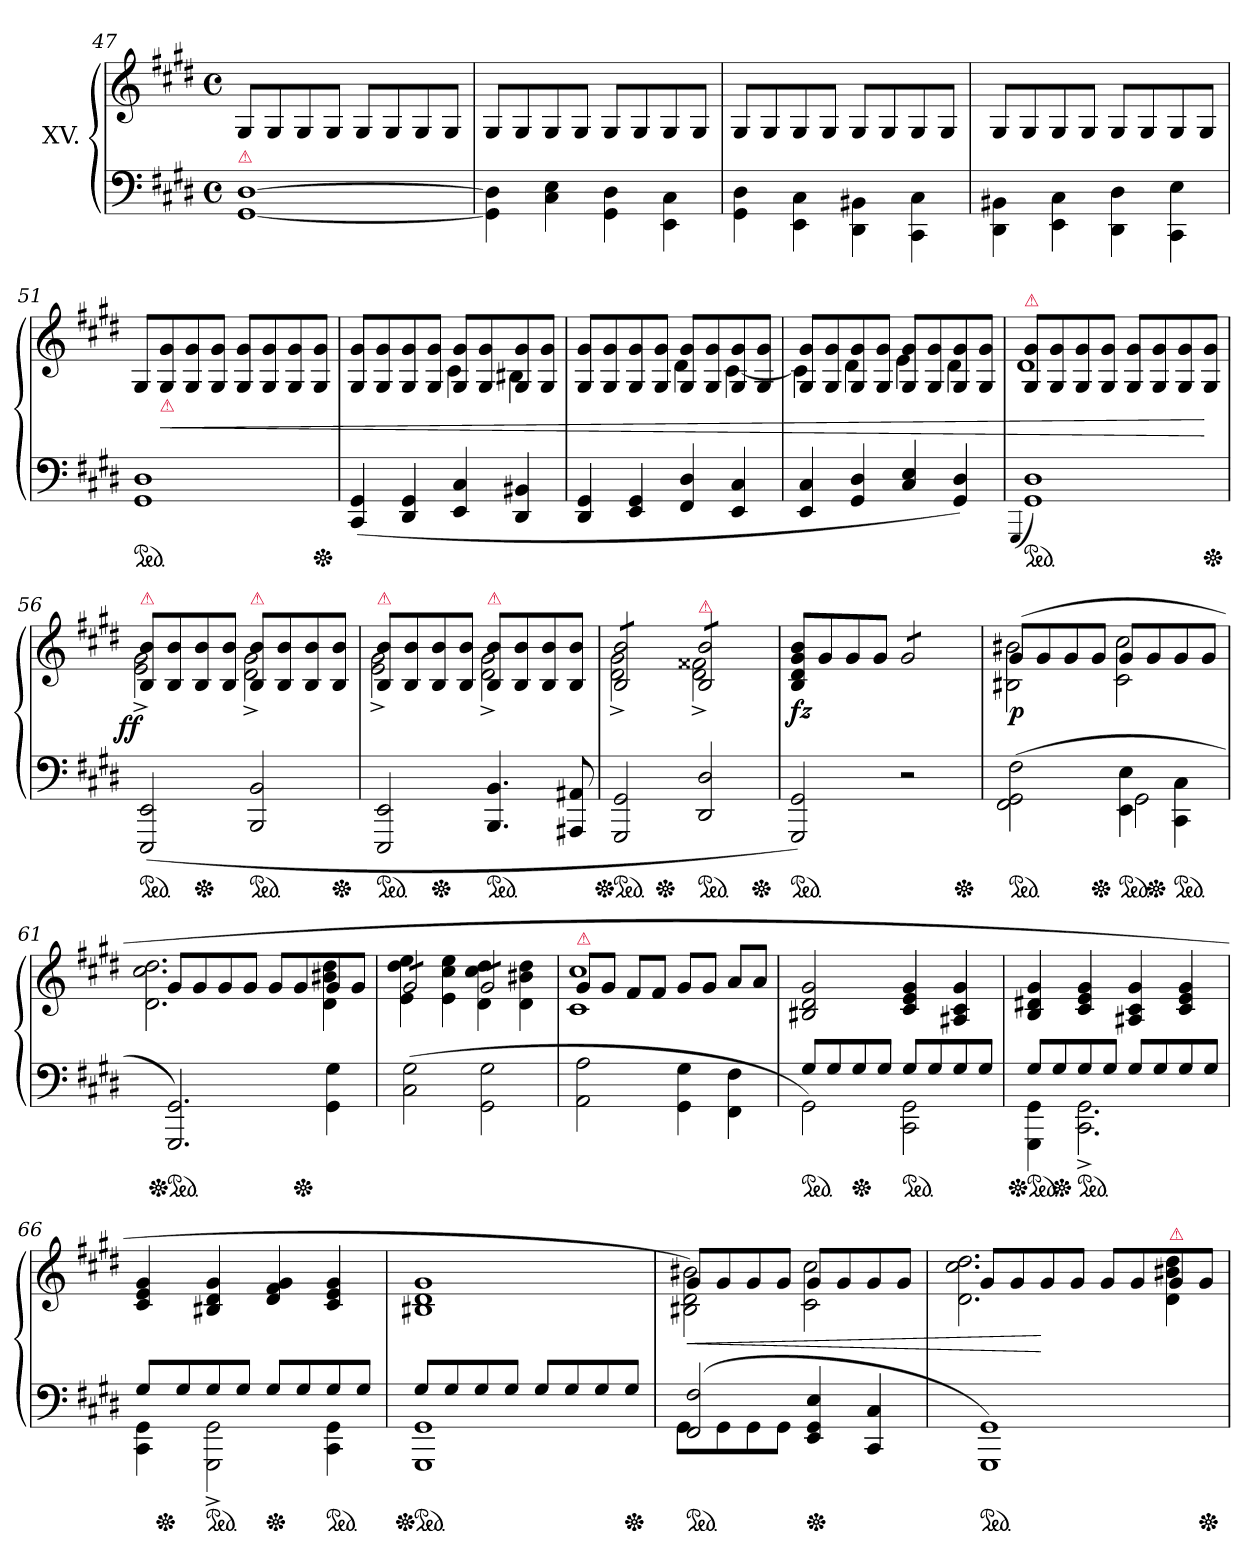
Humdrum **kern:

**kern	**kern	**dynam
*part1	*part1	*part1
*staff2	*staff1	*staff1/2
*I"XV.	*	*
*clefF4	*clefG2	*
*k[f#c#g#d#]	*k[f#c#g#d#]	*
*M4/4	*M4/4	*
*met(c)	*met(c)	*
=47	=47	=47
!LO:TX:a:color=crimson:t=⚠	!	!
[1GG#\ [1D#\	8G#/L	.
.	8G#/	.
.	8G#/	.
.	8G#/J	.
.	8G#/L	.
.	8G#/	.
.	8G#/	.
.	8G#/J	.
=48	=48	=48
4GG#]\ 4D#]\	8G#/L	.
.	8G#/	.
4C#\ 4E\	8G#/	.
.	8G#/J	.
4GG#\ 4D#\	8G#/L	.
.	8G#/	.
4EE\ 4C#\	8G#/	.
.	8G#/J	.
=49	=49	=49
4GG#\ 4D#\	8G#/L	.
.	8G#/	.
4EE\ 4C#\	8G#/	.
.	8G#/J	.
4DD#\ 4BB#X\	8G#/L	.
.	8G#/	.
4CC#\ 4C#\	8G#/	.
.	8G#/J	.
=50	=50	=50
4DD#\ 4BB#X\	8G#/L	.
.	8G#/	.
4EE\ 4C#\	8G#/	.
.	8G#/J	.
4DD#\ 4D#\	8G#/L	.
.	8G#/	.
4CC#\ 4E\	8G#/	.
.	8G#/J	.
=51	=51	=51
!LO:TX:a:color=crimson:t=⚠	!	!
*ped	*	*
1GG# 1D#	8G#L	.
!	!LO:TX:b:i:color=crimson:t=⚠	!
.	8G# 8g#	<
.	8G# 8g#	.
.	8G# 8g#J	.
.	8G# 8g#L	.
.	8G# 8g#	.
.	8G# 8g#	.
*Xped	*	*
.	8G# 8g#J	.
=52	=52	=52
*	*^	*
(<4CC# 4GG#	8G# 8g#L	2rDyy	.
.	8G# 8g#	.	.
4DD# 4GG#	8G# 8g#	.	.
.	8G# 8g#J	.	.
4EE 4C#	8G# 8g#L	4c#	.
.	8G# 8g#	.	.
4DD# 4BB#X	8G# 8g#	4B#X	.
.	8G# 8g#J	.	.
=53	=53	=53	=53
4DD# 4GG#	8G# 8g#L	2rDyy	.
.	8G# 8g#	.	.
4EE 4GG#	8G# 8g#	.	.
.	8G# 8g#J	.	.
4FF# 4D#	8G# 8g#L	4d#	.
.	8G# 8g#	.	.
4EE 4C#	8G# 8g#	[4c#	.
.	8G# 8g#J	.	.
=54	=54	=54	=54
4EE 4C#	8G# 8g#L	4c#]	.
.	8G# 8g#	.	.
4GG# 4D#	8G# 8g#	4d#	.
.	8G# 8g#J	.	.
4C#/ 4E/	8G# 8g#L	4e	.
.	8G# 8g#	.	.
4GG# 4D#)	8G# 8g#	4d#	.
.	8G# 8g#J	.	.
=55	=55	=55	=55
(<4qqGGG#/	.	.	.
!	!LO:TX:a:color=crimson:t=⚠	!	!
!LO:TX:a:color=crimson:t=⚠	!	!	!
*ped	*	*	*
1GG# 1D#)	8G# 8g#L	1d#	.
.	8G# 8g#	.	.
.	8G# 8g#	.	.
.	8G# 8g#J	.	.
.	8G# 8g#L	.	.
.	8G# 8g#	.	.
.	8G# 8g#	.	.
*Xped	*	*	*
.	8G# 8g#J	.	[
=56	=56	=56	=56
!	!LO:TX:a:color=crimson:t=⚠	!	!
!	!	!	!LO:DY:rj
*ped	*	*	*
(>2EEE 2EE	8B 8bL	2e^< 2g#^<	ff
.	8B 8b	.	.
*Xped	*	*	*
.	8B 8b	.	.
.	8B 8bJ	.	.
!	!LO:TX:a:color=crimson:t=⚠	!	!
*ped	*	*	*
2BBB 2BB	8B 8bL	2d#^< 2g#^<	.
.	8B 8b	.	.
.	8B 8b	.	.
*Xped	*	*	*
.	8B 8bJ	.	.
=57	=57	=57	=57
!	!LO:TX:a:color=crimson:t=⚠	!	!
*ped	*	*	*
2EEE 2EE	8B 8bL	2e^< 2g#^<	.
.	8B 8b	.	.
*Xped	*	*	*
.	8B 8b	.	.
.	8B 8bJ	.	.
!	!LO:TX:a:color=crimson:t=⚠	!	!
*ped	*	*	*
4.BBB 4.BB	8B 8bL	2d#^< 2g#^<	.
.	8B 8b	.	.
.	8B 8b	.	.
8AAA#X 8AA#X	8B 8bJ	.	.
=58	=58	=58	=58
!	!LO:TX:a:color=crimson:t=⚠	!	!
!LO:TX:a:color=crimson:t=⚠	!	!	!
*	*^	*^	*
*Xped	*	*	*	*	*
*ped	*	*	*	*	*
*	*tremolo	*	*	*	*
2GGG# 2GG#	8B 8bL	2d#^< 2g#^<	4ryy	2..ryy	.
.	8B 8b	.	.	.	.
*Xped	*	*	*	*	*
.	8B 8b	.	2.ryy	.	.
.	8B 8bJ	.	.	.	.
!	!LO:TX:a:color=crimson:t=⚠	!	!	!	!
*ped	*	*	*	*	*
2DD# 2D#	8B 8bL	2d#^< 2f##X^<	.	.	.
.	8B 8b	.	.	.	.
.	8B 8b	.	.	.	.
*Xped	*	*	*	*	*
.	8B 8bJ	.	.	8ryy	.
*	*Xtremolo	*	*	*	*
*	*v	*v	*v	*v	*
=59	=59	=59
*ped	*	*
*	*^	*
2GGG# 2GG#)	8B 8d# 8g# 8bL	2..ryy	fz
.	8g#	.	.
.	8g#	.	.
.	8g#J	.	.
*	*tremolo	*	*
2r	8g#L	.	.
.	8g#	.	.
.	8g#	.	.
*Xped	*	*	*
.	8g#J	8ryy	.
*	*Xtremolo	*	*
=60	=60	=60	=60
*^	*	*	*
*ped	*	*	*	*
(>2FF#\ 2GG#\ 2F#\	2rFFFyy	(>8g#L	2B#X 2b#X	p
.	.	8g#	.	.
.	.	8g#	.	.
*Xped	*	*	*	*
.	.	8g#J	.	.
!LO:TX:a:color=crimson:t=⚠	!	!	!	!
*ped	*	*	*	*
4EE\ 4E\	2GG#	8g#L	2c# 2cc#	.
*Xped	*	*	*	*
.	.	8g#	.	.
*ped	*	*	*	*
4CC#\ 4C#\	.	8g#	.	.
.	.	8g#J	.	.
*v	*v	*	*	*
=61	=61	=61	=61
*Xped	*	*	*
*ped	*	*	*
2.GGG# 2.GG#)	8g#L	2.d# 2.cc# 2.dd#	.
.	8g#	.	.
.	8g#	.	.
.	8g#J	.	.
.	8g#L	.	.
*Xped	*	*	*
.	8g#	.	.
4GG#\ 4G#\	8g#	4d# 4b#X 4dd#	.
.	8g#J	.	.
=62	=62	=62	=62
*	*tremolo	*	*
(>2C# 2G#	8g#L	4e 4dd# 4ee	.
.	8g#	.	.
.	8g#	4e 4cc# 4ee	.
.	8g#J	.	.
2GG#\ 2G#\	8g#L	4d# 4cc# 4dd#	.
.	8g#	.	.
.	8g#	4d# 4b#X 4dd#	.
.	8g#J	.	.
*	*Xtremolo	*	*
=63	=63	=63	=63
!	!LO:TX:a:color=crimson:t=⚠	!	!
2AA 2A	8g#L	1c# 1cc#	.
.	8g#J	.	.
.	8f#L	.	.
.	8f#J	.	.
4GG#\ 4G#\	8g#L	.	.
.	8g#J	.	.
4FF#\ 4F#\	8aL	.	.
.	8aJ	.	.
*	*v	*v	*
=64	=64	=64
*^	*	*
*ped	*	*	*
8G#L	2GG#)	2B#X 2d# 2g#	.
8G#	.	.	.
*Xped	*	*	*
8G#	.	.	.
8G#J	.	.	.
*ped	*	*	*
8G#L	2CC# 2GG#	4c# 4e 4g#	.
8G#	.	.	.
8G#	.	4A#X 4c# 4g#	.
8G#J	.	.	.
=65	=65	=65	=65
*Xped	*	*	*
*ped	*	*	*
8G#L	4GGG# 4GG#	4B 4d#X 4g#	.
*Xped	*	*	*
8G#	.	.	.
!LO:TX:a:color=crimson:t=⚠	!	!	!
*ped	*	*	*
8G#	2.CC#^> 2.GG#^>	4c# 4e 4g#	.
8G#J	.	.	.
8G#L	.	4A#X 4c# 4g#	.
8G#	.	.	.
8G#	.	4c# 4e 4g#	.
8G#J	.	.	.
=66	=66	=66	=66
*	*	*^	*
8G#L	4CC# 4GG#	4c# 4e 4g#	16ryy	.
*Xped	*	*	*	*
.	.	.	2...ryy	.
8G#	.	.	.	.
!LO:TX:a:color=crimson:t=⚠	!	!	!	!
*ped	*	*	*	*
8G#	2GGG#^> 2GG#^>	4B#X 4d# 4g#	.	.
8G#J	.	.	.	.
*Xped	*	*	*	*
8G#L	.	4d# 4f# 4g#	.	.
8G#	.	.	.	.
*ped	*	*	*	*
8G#	4CC# 4GG#	4c# 4e 4g#	.	.
8G#J	.	.	.	.
=67	=67	=67	=67	=67
!	!	!LO:TX:a:color=crimson:t=⚠	!	!
!LO:TX:a:color=crimson:t=⚠	!	!	!	!
*	*	*v	*v	*
*Xped	*	*	*
*ped	*	*	*
8G#L	1GGG# 1GG#	1B#X 1d# 1g#	.
8G#	.	.	.
8G#	.	.	.
8G#J	.	.	.
8G#L	.	.	.
8G#	.	.	.
8G#	.	.	.
*Xped	*	*	*
8G#J	.	.	.
=68	=68	=68	=68
*	*	*^	*
*ped	*	*	*	*
(>2FF# 2F#	8GG#L	8g#L	2B#X 2d# 2b#X)	<
.	8GG#	8g#	.	.
.	8GG#	8g#	.	.
.	8GG#J	8g#J	.	.
*Xped	*	*	*	*
4EE 4GG# 4E	2rAAAyy	8g#L	2c# 2cc#	.
.	.	8g#	.	.
4CC# 4C#	.	8g#	.	.
.	.	8g#J	.	.
*v	*v	*	*	*
=69	=69	=69	=69
!LO:TX:a:color=crimson:t=⚠	!	!	!
*ped	*	*	*
1GGG# 1GG#)	8g#L	2.d# 2.cc# 2.dd#	.
.	8g#	.	.
.	8g#	.	[
.	8g#J	.	.
.	8g#L	.	.
.	8g#	.	.
!	!LO:TX:a:color=crimson:t=⚠	!	!
.	8g#	4d# 4b#X 4dd#	.
*Xped	*	*	*
.	8g#J	.	.
*	*v	*v	*
=	=	=
*-	*-	*-
